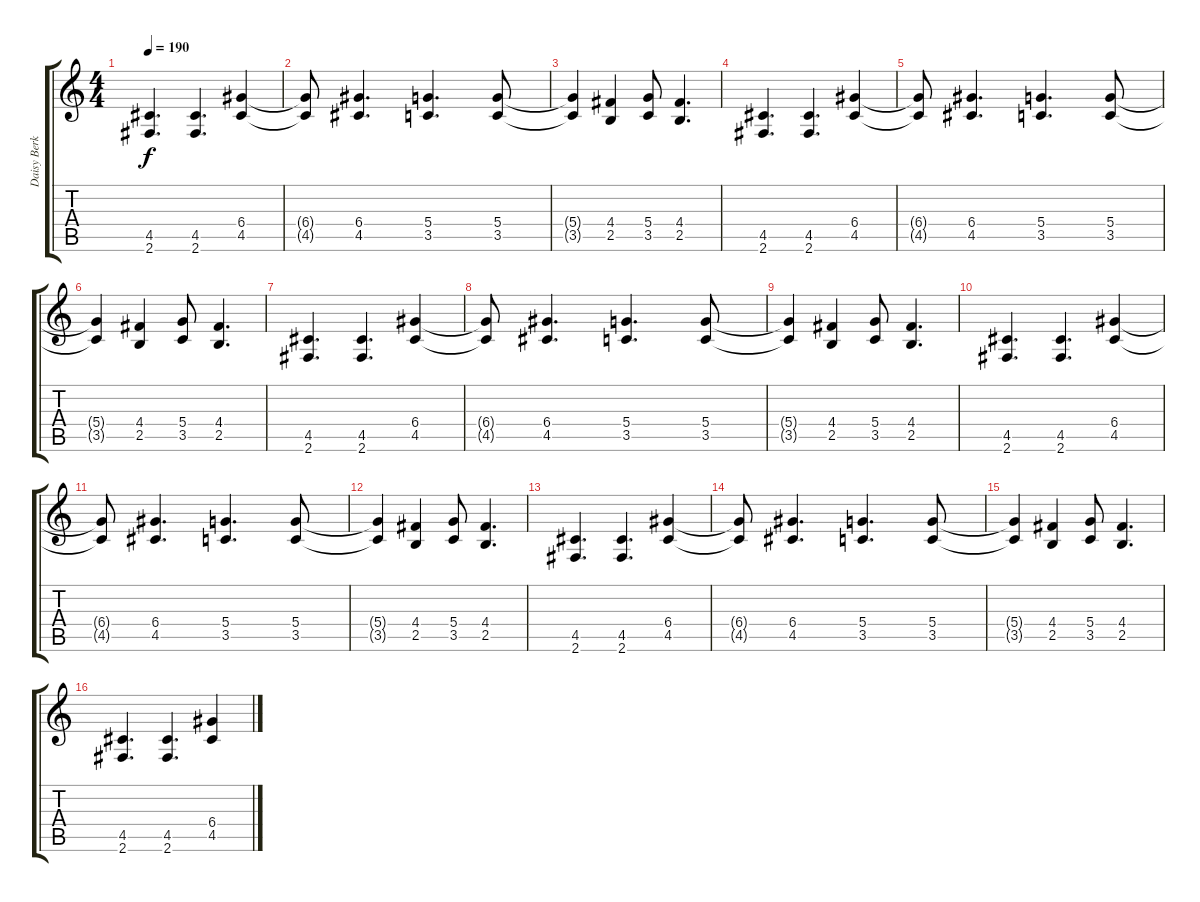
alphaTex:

\track ("Daisy Berkovitz" "Daisy Berk") {instrument distortionguitar}
\staff {score tabs}
\tuning (E4 B3 G3 D3 A2 E2) {hide}
\ts (4 4)
\tempo 190
\clef g2
\ks c
(4.5 2.6).4{d dy f} (4.5 2.6).4{d} (6.4 4.5).4 |
(6.4{t} 4.5{t}).8 (6.4 4.5).4{d} (5.4 3.5).4{d} (5.4 3.5).8 |
(5.4{t} 3.5{t}).4 (4.4 2.5).4 (5.4 3.5).8 (4.4 2.5).4{d} |
(4.5 2.6).4{d} (4.5 2.6).4{d} (6.4 4.5).4 |
(6.4{t} 4.5{t}).8 (6.4 4.5).4{d} (5.4 3.5).4{d} (5.4 3.5).8 |
(5.4{t} 3.5{t}).4 (4.4 2.5).4 (5.4 3.5).8 (4.4 2.5).4{d} |
(4.5 2.6).4{d} (4.5 2.6).4{d} (6.4 4.5).4 |
(6.4{t} 4.5{t}).8 (6.4 4.5).4{d} (5.4 3.5).4{d} (5.4 3.5).8 |
(5.4{t} 3.5{t}).4 (4.4 2.5).4 (5.4 3.5).8 (4.4 2.5).4{d} |
(4.5 2.6).4{d} (4.5 2.6).4{d} (6.4 4.5).4 |
(6.4{t} 4.5{t}).8 (6.4 4.5).4{d} (5.4 3.5).4{d} (5.4 3.5).8 |
(5.4{t} 3.5{t}).4 (4.4 2.5).4 (5.4 3.5).8 (4.4 2.5).4{d} |
(4.5 2.6).4{d} (4.5 2.6).4{d} (6.4 4.5).4 |
(6.4{t} 4.5{t}).8 (6.4 4.5).4{d} (5.4 3.5).4{d} (5.4 3.5).8 |
(5.4{t} 3.5{t}).4 (4.4 2.5).4 (5.4 3.5).8 (4.4 2.5).4{d} |
(4.5 2.6).4{d} (4.5 2.6).4{d} (6.4 4.5).4
